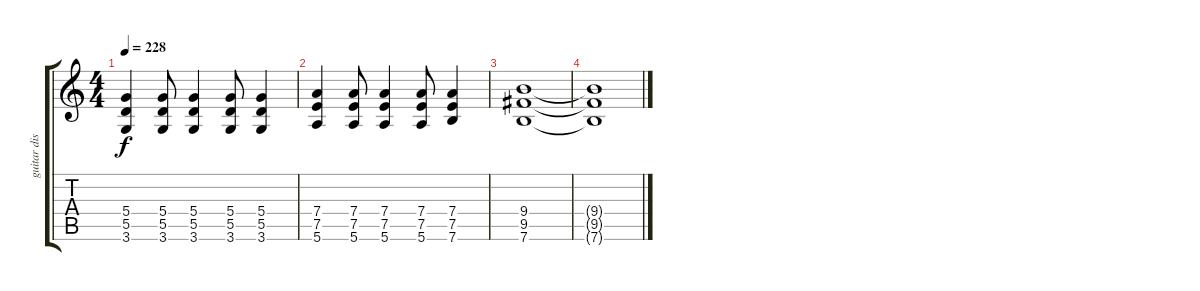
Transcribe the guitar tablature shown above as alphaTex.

\track ("guitar distortion/clean" "guitar dis") {instrument distortionguitar}
\staff {score tabs}
\tuning (E4 B3 G3 D3 A2 E2) {hide}
\ts (4 4)
\tempo 228
\clef g2
\ks c
(5.4 5.5 3.6).4{dy f} (5.4 5.5 3.6).8 (5.4 5.5 3.6).4 (5.4 5.5 3.6).8 (5.4 5.5 3.6).4 |
(7.4 7.5 5.6).4 (7.4 7.5 5.6).8 (7.4 7.5 5.6).4 (7.4 7.5 5.6).8 (7.4 7.5 7.6).4 |
(9.4 9.5 7.6).1 |
(9.4{t} 9.5{t} 7.6{t}).1
